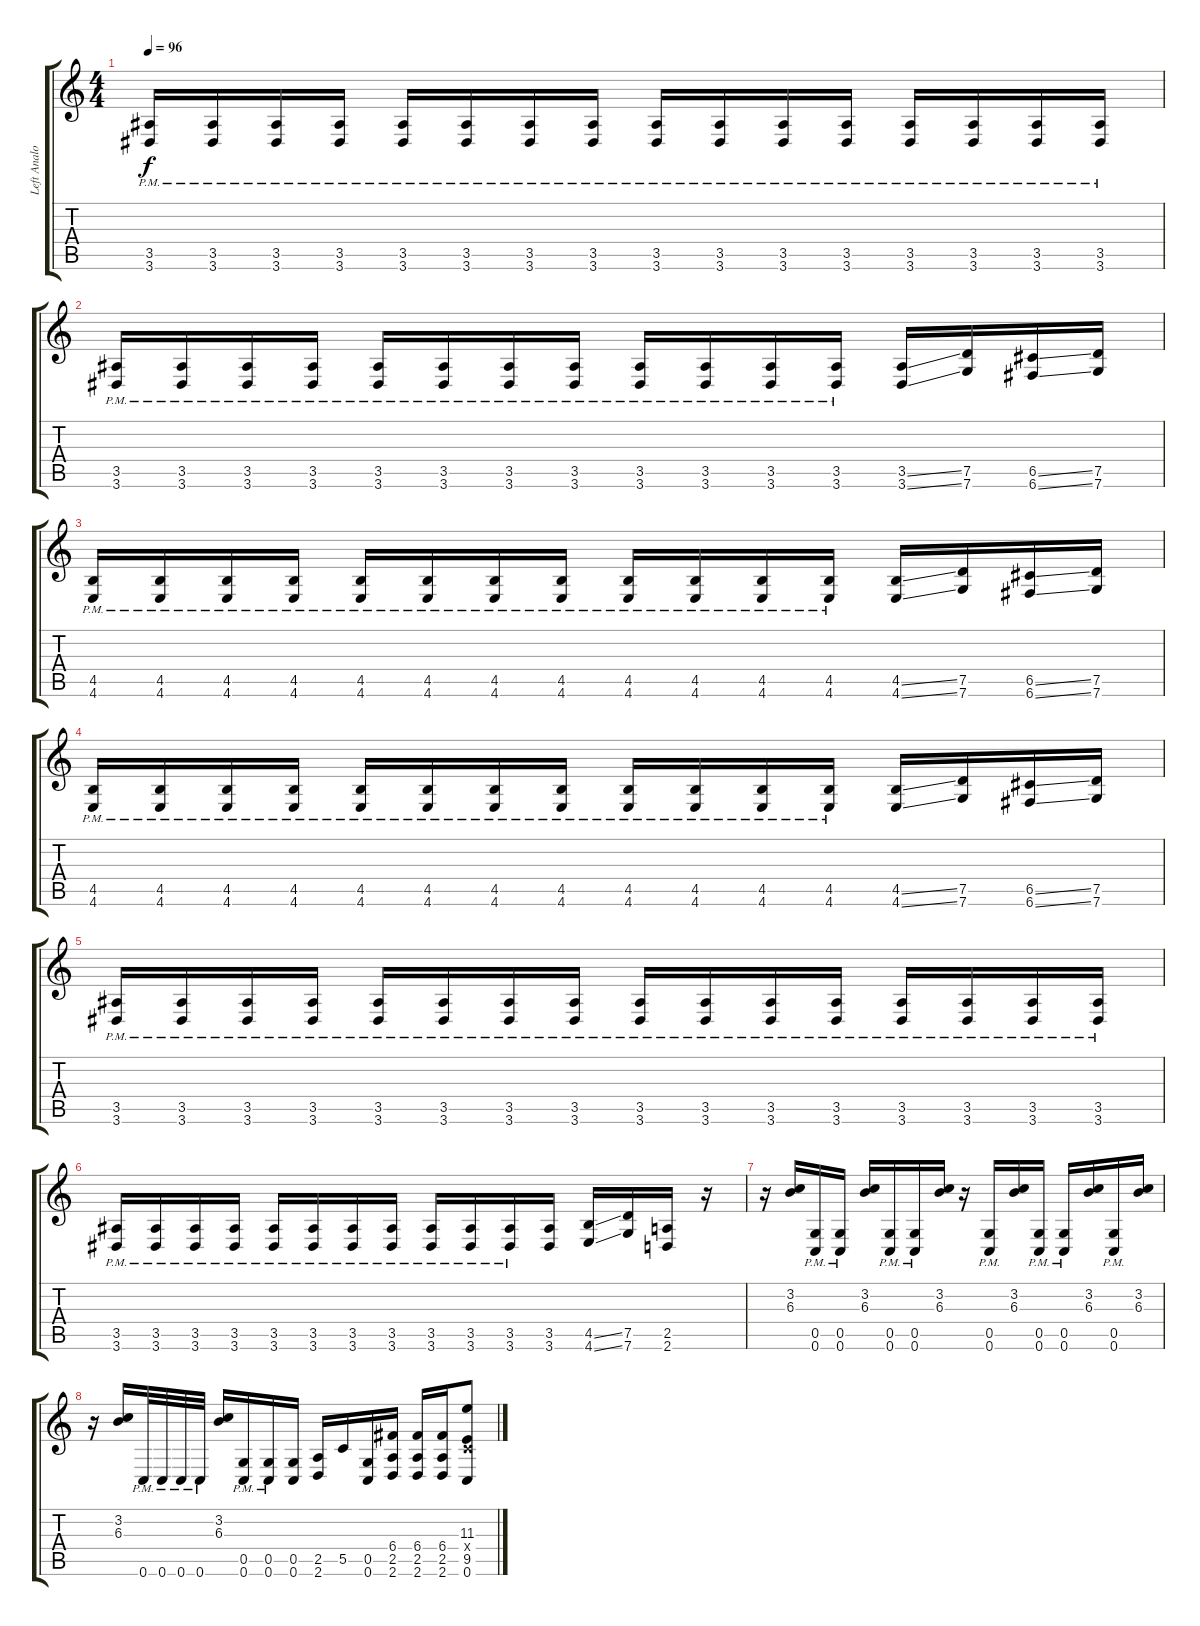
\track ("Left Analog Stick" "Left Analo") {instrument distortionguitar}
\staff {score tabs}
\tuning (D4 A3 F3 C3 G2 C2) {hide}
\ts (4 4)
\tempo 96
\clef g2
\ks c
(3.5{pm} 3.6{pm}).16{dy f} (3.5{pm} 3.6{pm}).16 (3.5{pm} 3.6{pm}).16 (3.5{pm} 3.6{pm}).16 (3.5{pm} 3.6{pm}).16 (3.5{pm} 3.6{pm}).16 (3.5{pm} 3.6{pm}).16 (3.5{pm} 3.6{pm}).16 (3.5{pm} 3.6{pm}).16 (3.5{pm} 3.6{pm}).16 (3.5{pm} 3.6{pm}).16 (3.5{pm} 3.6{pm}).16 (3.5{pm} 3.6{pm}).16 (3.5{pm} 3.6{pm}).16 (3.5{pm} 3.6{pm}).16 (3.5{pm} 3.6{pm}).16 |
(3.5{pm} 3.6{pm}).16 (3.5{pm} 3.6{pm}).16 (3.5{pm} 3.6{pm}).16 (3.5{pm} 3.6{pm}).16 (3.5{pm} 3.6{pm}).16 (3.5{pm} 3.6{pm}).16 (3.5{pm} 3.6{pm}).16 (3.5{pm} 3.6{pm}).16 (3.5{pm} 3.6{pm}).16 (3.5{pm} 3.6{pm}).16 (3.5{pm} 3.6{pm}).16 (3.5{pm} 3.6{pm}).16 (3.5{ss} 3.6{ss}).16 (7.5 7.6).16 (6.5{ss} 6.6{ss}).16 (7.5 7.6).16 |
(4.5{pm} 4.6{pm}).16 (4.5{pm} 4.6{pm}).16 (4.5{pm} 4.6{pm}).16 (4.5{pm} 4.6{pm}).16 (4.5{pm} 4.6{pm}).16 (4.5{pm} 4.6{pm}).16 (4.5{pm} 4.6{pm}).16 (4.5{pm} 4.6{pm}).16 (4.5{pm} 4.6{pm}).16 (4.5{pm} 4.6{pm}).16 (4.5{pm} 4.6{pm}).16 (4.5{pm} 4.6{pm}).16 (4.5{ss} 4.6{ss}).16 (7.5 7.6).16 (6.5{ss} 6.6{ss}).16 (7.5 7.6).16 |
(4.5{pm} 4.6{pm}).16 (4.5{pm} 4.6{pm}).16 (4.5{pm} 4.6{pm}).16 (4.5{pm} 4.6{pm}).16 (4.5{pm} 4.6{pm}).16 (4.5{pm} 4.6{pm}).16 (4.5{pm} 4.6{pm}).16 (4.5{pm} 4.6{pm}).16 (4.5{pm} 4.6{pm}).16 (4.5{pm} 4.6{pm}).16 (4.5{pm} 4.6{pm}).16 (4.5{pm} 4.6{pm}).16 (4.5{ss} 4.6{ss}).16 (7.5 7.6).16 (6.5{ss} 6.6{ss}).16 (7.5 7.6).16 |
(3.5{pm} 3.6{pm}).16 (3.5{pm} 3.6{pm}).16 (3.5{pm} 3.6{pm}).16 (3.5{pm} 3.6{pm}).16 (3.5{pm} 3.6{pm}).16 (3.5{pm} 3.6{pm}).16 (3.5{pm} 3.6{pm}).16 (3.5{pm} 3.6{pm}).16 (3.5{pm} 3.6{pm}).16 (3.5{pm} 3.6{pm}).16 (3.5{pm} 3.6{pm}).16 (3.5{pm} 3.6{pm}).16 (3.5{pm} 3.6{pm}).16 (3.5{pm} 3.6{pm}).16 (3.5{pm} 3.6{pm}).16 (3.5{pm} 3.6{pm}).16 |
(3.5{pm} 3.6{pm}).16 (3.5{pm} 3.6{pm}).16 (3.5{pm} 3.6{pm}).16 (3.5{pm} 3.6{pm}).16 (3.5{pm} 3.6{pm}).16 (3.5{pm} 3.6{pm}).16 (3.5{pm} 3.6{pm}).16 (3.5{pm} 3.6{pm}).16 (3.5{pm} 3.6{pm}).16 (3.5{pm} 3.6{pm}).16 (3.5{pm} 3.6{pm}).16 (3.5 3.6).16 (4.5{ss} 4.6{ss}).16 (7.5 7.6).16 (2.5 2.6).16 r.16 |
r.16 (3.2 6.3).16 (0.5{pm} 0.6{pm}).16 (0.5{pm} 0.6{pm}).16 (3.2 6.3).16 (0.5{pm} 0.6{pm}).16 (0.5{pm} 0.6{pm}).16 (3.2 6.3).16 r.16 (0.5{pm} 0.6{pm}).16 (3.2 6.3).16 (0.5{pm} 0.6{pm}).16 (0.5{pm} 0.6{pm}).16 (3.2 6.3).16 (0.5{pm} 0.6{pm}).16 (3.2 6.3).16 |
r.16 (3.2 6.3).16 0.6{pm}.32 0.6{pm}.32 0.6{pm}.32 0.6{pm}.32 (3.2 6.3).16 (0.5{pm} 0.6{pm}).16 (0.5{pm} 0.6{pm}).16 (0.5 0.6).16 (2.5 2.6).16 5.5.16 (0.5 0.6).16 (6.4 2.5 2.6).16 (6.4 2.5 2.6).16 (6.4 2.5 2.6).16 (11.3 0.4{x} 9.5 0.6).8
